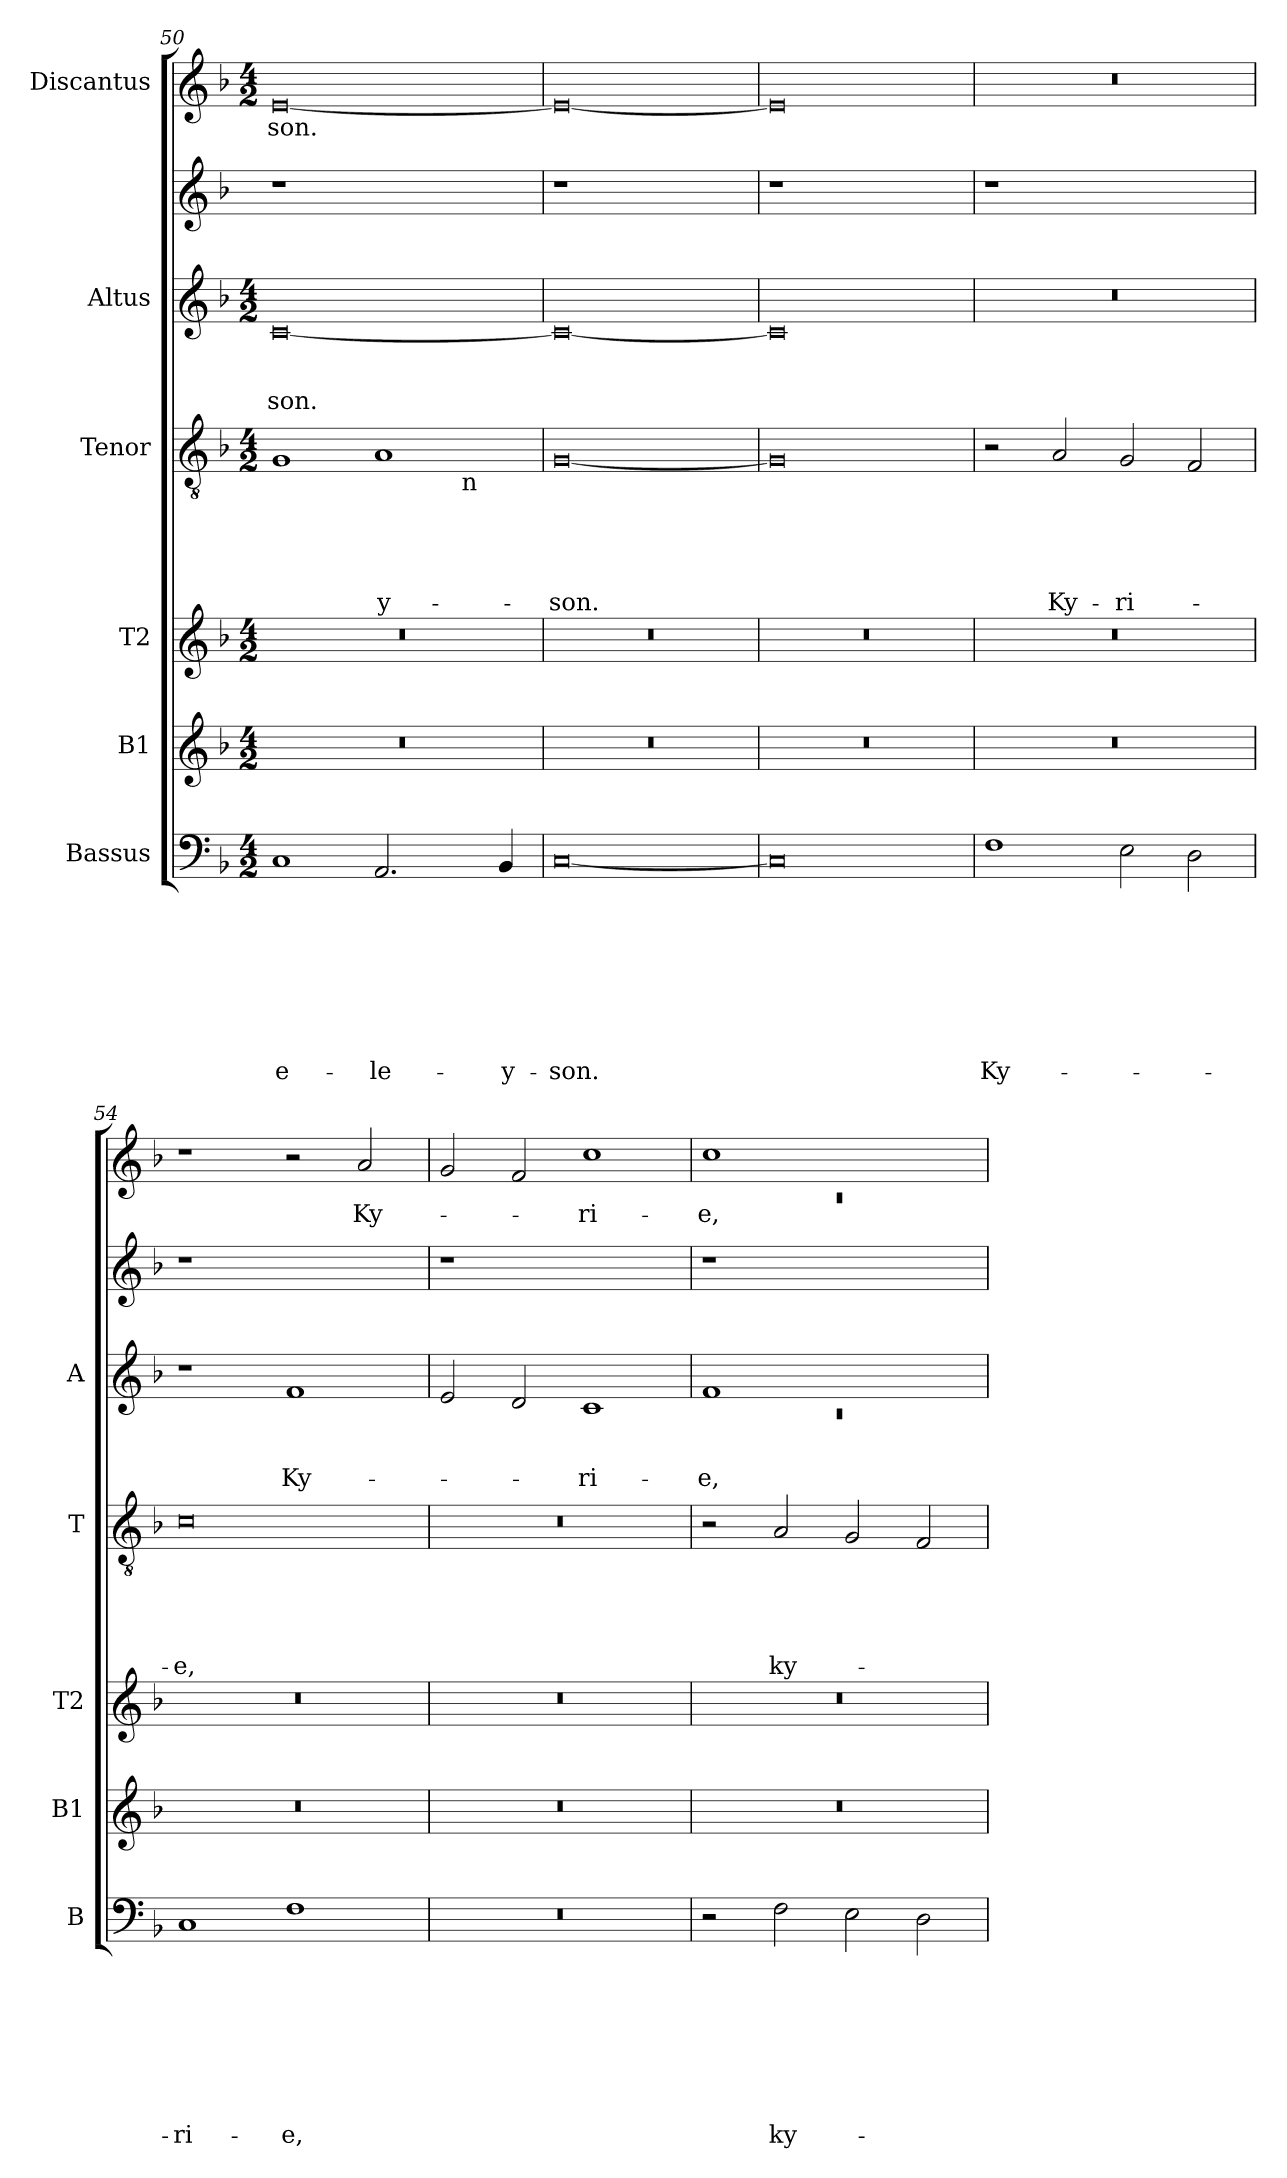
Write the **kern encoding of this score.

**kern	**text	**text	**text	**text	**text	**text	**text	**text	**kern	**kern	**kern	**text	**text	**text	**text	**text	**kern	**text	**text	**text	**kern	**kern	**text
*part7	*part7	*part7	*part7	*part7	*part7	*part7	*part7	*part7	*part6	*part5	*part4	*part4	*part4	*part4	*part4	*part4	*part3	*part3	*part3	*part3	*part2	*part1	*part1
*staff7	*staff7	*staff7	*staff7	*staff7	*staff7	*staff7	*staff7	*staff7	*staff6	*staff5	*staff4	*staff4	*staff4	*staff4	*staff4	*staff4	*staff3	*staff3	*staff3	*staff3	*staff2	*staff1	*staff1
*I"Bassus	*	*	*	*	*	*	*	*	*I"B1	*I"T2	*I"Tenor	*	*	*	*	*	*I"Altus	*	*	*	*	*I"Discantus	*
*I'B	*	*	*	*	*	*	*	*	*I'B1	*I'T2	*I'T	*	*	*	*	*	*I'A	*	*	*	*	*	*
*clefF4	*	*	*	*	*	*	*	*	*clefG2	*clefG2	*clefGv2	*	*	*	*	*	*clefG2	*	*	*	*clefG2	*clefG2	*
*k[b-]	*	*	*	*	*	*	*	*	*k[b-]	*k[b-]	*k[b-]	*	*	*	*	*	*k[b-]	*	*	*	*k[b-]	*k[b-]	*
*F:	*	*	*	*	*	*	*	*	*F:	*F:	*F:	*	*	*	*	*	*F:	*	*	*	*F:	*F:	*
*M4/2	*	*	*	*	*	*	*	*	*M4/2	*M4/2	*M4/2	*	*	*	*	*	*M4/2	*	*	*	*	*M4/2	*
=50	=50	=50	=50	=50	=50	=50	=50	=50	=50	=50	=50	=50	=50	=50	=50	=50	=50	=50	=50	=50	=50	=50	=50
!	!	!	!	!	!	!	!	!LO:LY:b:rj	!	!	!	!	!	!	!	!	!	!	!	!LO:LY:b	!	!	!LO:LY:b
*	*	*	*	*	*	*	*	*	*	*	*^	*	*	*	*	*	*	*	*	*	*	*	*
1C	.	.	.	.	.	.	.	e-	0r	0r	1G	1ryy	.	.	.	.	.	[<0c	.	.	-son.	1r	[<0e	-son.
!	!	!	!	!	!	!	!	!LO:LY:b	!	!	!	!	!	!	!	!	!LO:LY:b:rj	!	!	!	!	!	!	!
2.AA/	.	.	.	.	.	.	.	-le-	.	.	1A	2ryy	.	.	.	.	-y-	.	.	.	.	1ryy	.	.
.	.	.	.	.	.	.	.	.	.	.	.	16ryy	.	.	.	.	.	.	.	.	.	.	.	.
!	!	!	!	!	!	!	!	!	!	!	!	!LO:TX:b:t=n	!	!	!	!	!	!	!	!	!	!	!	!
.	.	.	.	.	.	.	.	.	.	.	.	4..ryy	.	.	.	.	.	.	.	.	.	.	.	.
!	!	!	!	!	!	!	!	!LO:LY:b	!	!	!	!	!	!	!	!	!	!	!	!	!	!	!	!
4BB-/	.	.	.	.	.	.	.	-y-	.	.	.	.	.	.	.	.	.	.	.	.	.	.	.	.
=51	=51	=51	=51	=51	=51	=51	=51	=51	=51	=51	=51	=51	=51	=51	=51	=51	=51	=51	=51	=51	=51	=51	=51	=51
!	!	!	!	!	!	!	!	!LO:LY:b	!	!	!	!	!	!	!	!	!LO:LY:b	!	!	!	!	!	!	!
*	*	*	*	*	*	*	*	*	*	*	*v	*v	*	*	*	*	*	*	*	*	*	*	*	*
[<0C	.	.	.	.	.	.	.	-son.	0r	0r	[<0G	.	.	.	.	-son.	0c_	.	.	.	1r	0e_	.
.	.	.	.	.	.	.	.	.	.	.	.	.	.	.	.	.	.	.	.	.	1ryy	.	.
=52	=52	=52	=52	=52	=52	=52	=52	=52	=52	=52	=52	=52	=52	=52	=52	=52	=52	=52	=52	=52	=52	=52	=52
0C]	.	.	.	.	.	.	.	.	0r	0r	0G]	.	.	.	.	.	0c]	.	.	.	1r	0e]	.
.	.	.	.	.	.	.	.	.	.	.	.	.	.	.	.	.	.	.	.	.	1ryy	.	.
!!LO:PB:g=z
=53	=53	=53	=53	=53	=53	=53	=53	=53	=53	=53	=53	=53	=53	=53	=53	=53	=53	=53	=53	=53	=53	=53	=53
!	!	!	!	!	!	!	!	!LO:LY:b	!	!	!	!	!	!	!	!	!LO:N:vis=1	!	!	!	!	!LO:N:vis=1	!
1F	.	.	.	.	.	.	.	Ky-	0r	0r	2r	.	.	.	.	.	0r	.	.	.	1r	0r	.
!	!	!	!	!	!	!	!	!	!	!	!	!	!	!	!	!LO:LY:b	!	!	!	!	!	!	!
.	.	.	.	.	.	.	.	.	.	.	2A/	.	.	.	.	Ky-	.	.	.	.	.	.	.
!	!	!	!	!	!	!	!	!	!	!	!	!	!	!	!	!LO:LY:b	!	!	!	!	!	!	!
2E\	.	.	.	.	.	.	.	.	.	.	2G/	.	.	.	.	-ri-	.	.	.	.	1ryy	.	.
2D\	.	.	.	.	.	.	.	.	.	.	2F/	.	.	.	.	.	.	.	.	.	.	.	.
=54	=54	=54	=54	=54	=54	=54	=54	=54	=54	=54	=54	=54	=54	=54	=54	=54	=54	=54	=54	=54	=54	=54	=54
!	!	!	!	!	!	!	!	!LO:LY:b	!	!	!	!	!	!	!	!LO:LY:b:rj	!	!	!	!	!	!	!
1C	.	.	.	.	.	.	.	-ri-	0r	0r	0c	.	.	.	.	-e,	1r	.	.	.	1r	1r	.
!	!	!	!	!	!	!	!	!LO:LY:b:rj	!	!	!	!	!	!	!	!	!	!	!	!LO:LY:b	!	!	!
1F	.	.	.	.	.	.	.	-e,	.	.	.	.	.	.	.	.	1f	.	.	Ky-	1ryy	2r	.
!	!	!	!	!	!	!	!	!	!	!	!	!	!	!	!	!	!	!	!	!	!	!	!LO:LY:b
.	.	.	.	.	.	.	.	.	.	.	.	.	.	.	.	.	.	.	.	.	.	2a/	Ky-
=55	=55	=55	=55	=55	=55	=55	=55	=55	=55	=55	=55	=55	=55	=55	=55	=55	=55	=55	=55	=55	=55	=55	=55
!LO:N:vis=1	!	!	!	!	!	!	!	!	!	!	!LO:N:vis=1	!	!	!	!	!	!	!	!	!	!	!	!
0r	.	.	.	.	.	.	.	.	0r	0r	0r	.	.	.	.	.	2e/	.	.	.	1r	2g/	.
.	.	.	.	.	.	.	.	.	.	.	.	.	.	.	.	.	2d/	.	.	.	.	2f/	.
!	!	!	!	!	!	!	!	!	!	!	!	!	!	!	!	!	!	!	!	!LO:LY:b	!	!	!LO:LY:b
.	.	.	.	.	.	.	.	.	.	.	.	.	.	.	.	.	1c	.	.	-ri-	1ryy	1cc	-ri-
=56	=56	=56	=56	=56	=56	=56	=56	=56	=56	=56	=56	=56	=56	=56	=56	=56	=56	=56	=56	=56	=56	=56	=56
*	*	*	*	*	*	*	*	*	*	*	*	*	*	*	*	*	*^	*	*	*	*	*^	*
!	!	!	!	!	!	!	!	!	!	!	!	!	!	!	!	!	!	!LO:N:vis=1	!	!	!LO:LY:b:rj	!	!	!LO:N:vis=1	!LO:LY:b:rj
2r	.	.	.	.	.	.	.	.	0r	0r	2r	.	.	.	.	.	1f	0rc	.	.	-e,	1r	1cc	0rc	-e,
!	!	!	!	!	!	!	!	!LO:LY:b	!	!	!	!	!	!	!	!LO:LY:b	!	!	!	!	!	!	!	!	!
2F\	.	.	.	.	.	.	.	ky-	.	.	2A/	.	.	.	.	ky-	.	.	.	.	.	.	.	.	.
2E\	.	.	.	.	.	.	.	.	.	.	2G/	.	.	.	.	.	1ryy	.	.	.	.	1ryy	1ryy	.	.
2D\	.	.	.	.	.	.	.	.	.	.	2F/	.	.	.	.	.	.	.	.	.	.	.	.	.	.
*	*	*	*	*	*	*	*	*	*	*	*	*	*	*	*	*	*v	*v	*	*	*	*	*v	*v	*
=	=	=	=	=	=	=	=	=	=	=	=	=	=	=	=	=	=	=	=	=	=	=	=
*-	*-	*-	*-	*-	*-	*-	*-	*-	*-	*-	*-	*-	*-	*-	*-	*-	*-	*-	*-	*-	*-	*-	*-
